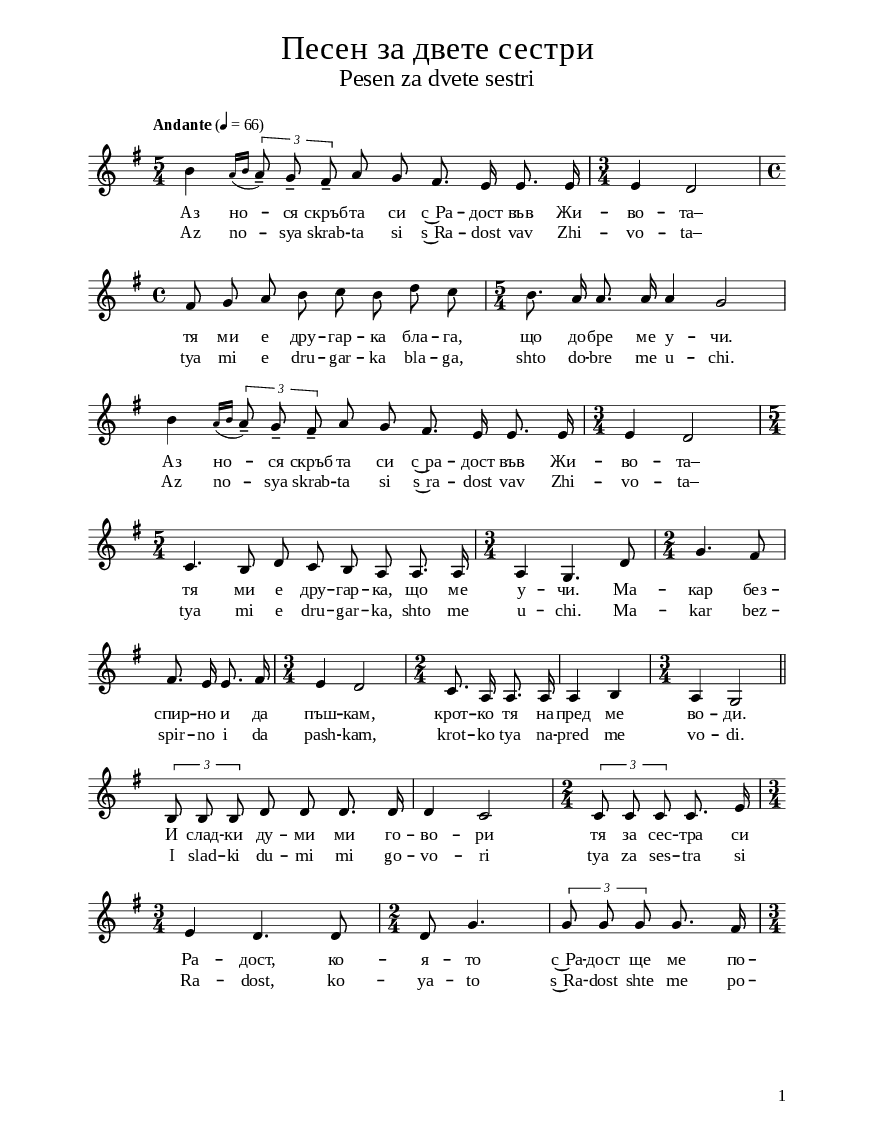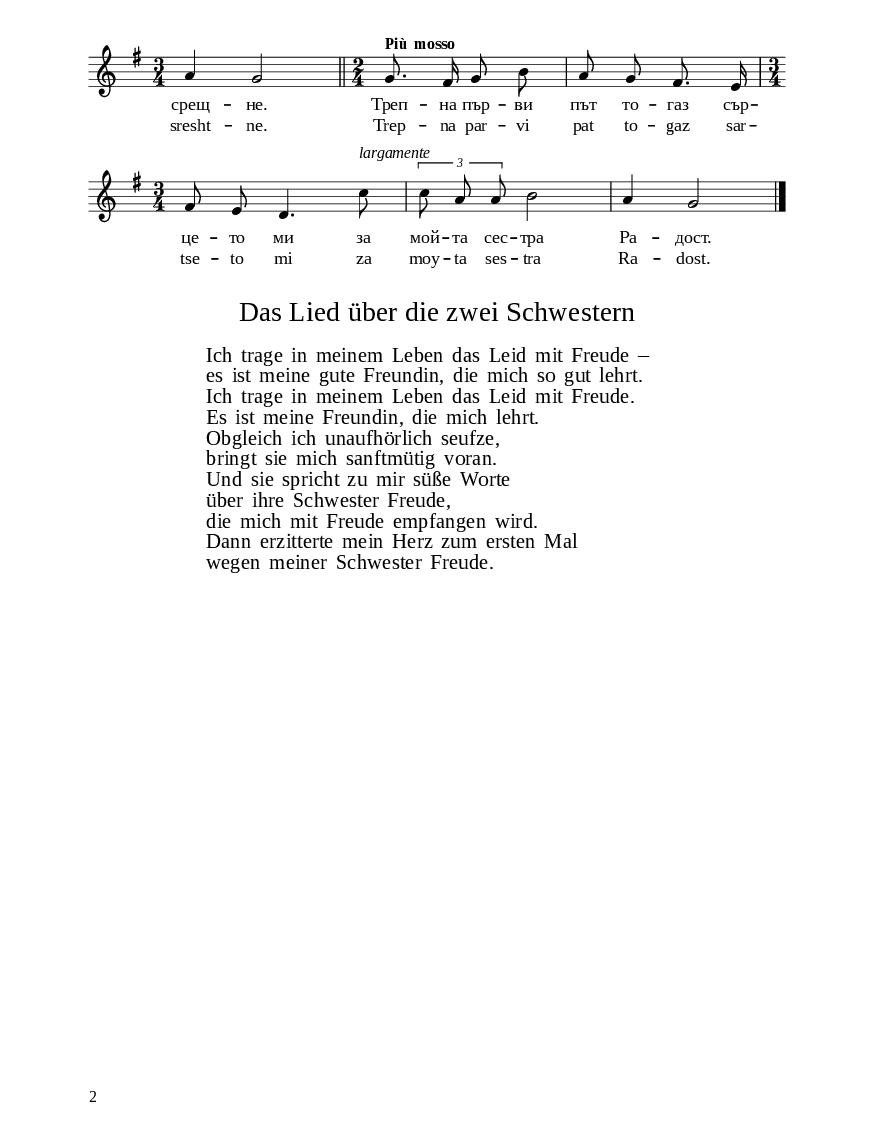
\version "2.24.0"

% include paper part and global functions
\include "include/globals.ily"

\bookpart {
  \include "include/bookpart-paper.ily"
  \score {
    \include "include/score-layout.ily"

    \new Voice \absolute {
      \clef treble
      \key g \major
      \time 5/4
      \tempoFunc "Andante" 4 "66"
      \autoBeamOff
      b'4
      \grace {  a'16 ( [  b'16 ] } \times 2/3 {
        a'8 )
        --  g'8 --  fis'8 --
      }
      a'8  g'8  fis'8.  e'16  e'8. e'16 | % 2
      \time 3/4   % 2
      e'4  d'2 \break | % 3
      \time 4/4   % 3
      fis'8  g'8  a'8  b'8  c''8
      b'8  d''8  c''8 | % 4
      \time 5/4  b'8.  a'16  a'8.  a'16  a'4 g'2 \break | % 5
      b'4
      \grace { a'16 ( [ b'16 ] } \times 2/3 {
        a'8 )
        -- g'8 -- fis'8 --
      }
      a'8 g'8 fis'8. e'16 e'8.
      e'16 | % 6
      \time 3/4  | % 6
      e'4 d'2 \break | % 7
      \time 5/4  | % 7
      c'4. b8 d'8 c'8 b8 a8
      a8. a16 | % 8
      \time 3/4  | % 8
      a4 g4. d'8 | % 9
      \time 2/4  | % 9
      g'4. fis'8 \break |
      fis'8. e'16 e'8. fis'16 | % 11
      \time 3/4  | % 11
      e'4 d'2 | % 12
      \time 2/4  | % 12
      c'8. a16 a8. a16 | % 13
      a4 b4 | % 14
      \time 3/4  | % 14
      a4 g2 \bar "||"
      \break | % 15
      \times 2/3  {
        b8 b8 b8
      }
      d'8 d'8 d'8. d'16 | % 16
      d'4 c'2 | % 17
      \time 2/4  | % 17
      \times 2/3  {
        c'8 c'8 c'8
      }
      c'8. e'16 \break | % 18
      \time 3/4  | % 18
      e'4 d'4. d'8 | % 19
      \time 2/4  | % 19
      d'8 g'4. |
      \times 2/3  {
        g'8 g'8 g'8
      }
      g'8. fis'16 \pageBreak | % 21
      \time 3/4  | % 21
      a'4 g'2 \bar "||"
      \time 2/4  | % 22
      g'8. ^\markup{ \bold {Più mosso} } fis'16
      g'8  b'8 | % 23
      a'8 g'8 fis'8. e'16 \break | % 24
      \time 3/4  | % 24
      fis'8 e'8 d'4.  c''8 ^\markup{
        \italic {largamente}
      }
      | % 25
      \times 2/3  {
        c''8 a'8 a'8
      }
      b'2 | % 26
      a'4 g'2 \bar "|."

    }
    \addlyrics {
      Аз  но -- ся скръб -- та си
      с~Ра -- дост във Жи -- во -- та–
      тя ми е дру -- гар -- ка бла --
      га, що до -- бре ме у -- чи. Аз
      но -- ся скръб -- та си
      с~ра -- дост във Жи -- во -- та–
      тя ми е дру -- гар -- ка, що ме
      у -- чи. Ма -- кар без -- спир -- но
      и да пъш -- кам, крот -- ко тя на
      -- пред ме во -- ди. И слад -- ки
      ду -- ми ми го -- во -- ри тя за
      сес -- тра си Ра -- дост, ко -- я --
      то с~Ра -- дост ще ме по -- срещ
      -- не. Треп -- на пър -- ви път то
      -- газ сър -- це -- то ми за мой --
      та сес -- тра Ра -- дост.
    }
    \addlyrics {
      Az  no -- sya skrab -- ta si
      s~Ra -- dost vav Zhi -- vo -- ta–
      tya mi e dru -- gar -- ka bla --
      ga, shto do -- bre me u -- chi. Az
      no -- sya skrab -- ta si
      s~ra -- dost vav Zhi -- vo -- ta–
      tya mi e dru -- gar -- ka, shto me
      u -- chi. Ma -- kar bez -- spir -- no
      i da pash -- kam, krot -- ko tya na
      -- pred me vo -- di. I slad -- ki
      du -- mi mi go -- vo -- ri tya za
      ses -- tra si Ra -- dost, ko -- ya --
      to s~Ra -- dost shte me po -- sresht
      -- ne. Trep -- na par -- vi pat to
      -- gaz sar -- tse -- to mi za moy --
      ta ses -- tra Ra -- dost.}


      \header {
        title = \titleFunc "Песен за двете сестри" "Pesen za dvete sestri"
      }

      \midi{}

    } % score



    % include foreign translation(s) of the song
    \version "2.24.1"

\markup \fill-line { \fontsize #deTitleFontSize "Das Lied über die zwei Schwestern" }
\markup \null
\markup \null
\markup \fontsize #deCoupletFontSize {
  \hspace #10
  \override #`(baseline-skip . ,deCoupletBaselineSkip)

  \column {

    \line { " "Ich trage in meinem Leben das Leid mit Freude – }

    \line { " "es ist meine gute Freundin, die mich so gut lehrt. }

    \line { " "Ich trage in meinem Leben das Leid mit Freude.}

    \line { " "Es ist meine Freundin, die mich lehrt.}

    \line { " "Obgleich ich unaufhörlich seufze, }

    \line { " "bringt sie mich sanftmütig voran. }

    \line { " "Und sie spricht zu mir süße Worte}

    \line { " "über ihre Schwester Freude,}

    \line { " "die mich mit Freude empfangen wird.}

    \line { " "Dann erzitterte mein Herz zum ersten Mal }

    \line { " "wegen meiner Schwester Freude.}

  }
}



  } % bookpart

  % Più mosso
  %
